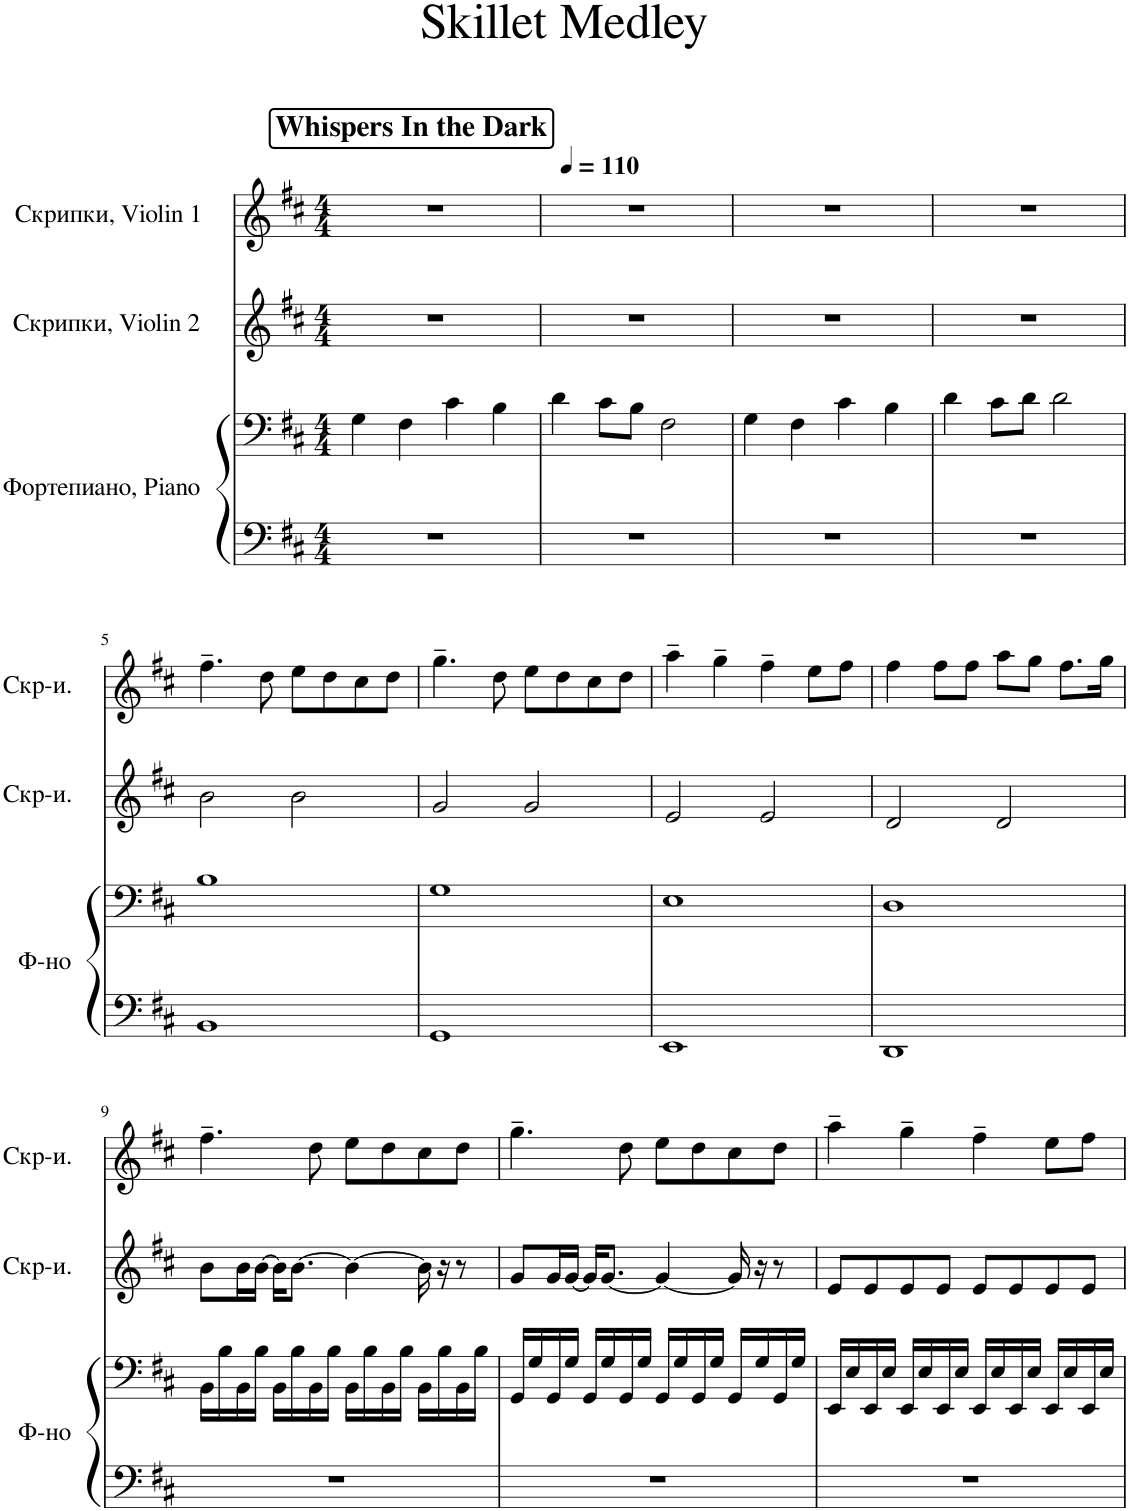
**kern	**kern	**kern	**kern
*part3	*part3	*part2	*part1
*staff4	*staff3	*staff2	*staff1
*I"Фортепиано, Piano	*	*I"Скрипки, Violin 2	*I"Скрипки, Violin 1
*clefF4	*clefF4	*clefG2	*clefG2
*k[f#c#]	*k[f#c#]	*k[f#c#]	*k[f#c#]
*M4/4	*M4/4	*M4/4	*M4/4
*MM110	*MM110	*MM110	*MM110
!!LO:REH:place=s1:a:B:cj:fs=14:t=Whispers In the Dark
=1	=1	=1	=1
1r	4G\	1r	1r
.	4F#\	.	.
.	4c#\	.	.
.	4B\	.	.
=2	=2	=2	=2
1r	4d\	1r	1r
.	8c#\L	.	.
.	8B\J	.	.
.	2F#\	.	.
=3	=3	=3	=3
1r	4G\	1r	1r
.	4F#\	.	.
.	4c#\	.	.
.	4B\	.	.
=4	=4	=4	=4
1r	4d\	1r	1r
.	8c#\L	.	.
.	8d\J	.	.
.	2d\	.	.
!!LO:LB:g=z
=5	=5	=5	=5
1BB	1B	2b\	4.ff#~\
.	.	.	8dd\
.	.	2b\	8ee\L
.	.	.	8dd\
.	.	.	8cc#\
.	.	.	8dd\J
=6	=6	=6	=6
1GG	1G	2g/	4.gg~\
.	.	.	8dd\
.	.	2g/	8ee\L
.	.	.	8dd\
.	.	.	8cc#\
.	.	.	8dd\J
=7	=7	=7	=7
1EE	1E	2e/	4aa~\
.	.	.	4gg~\
.	.	2e/	4ff#~\
.	.	.	8ee\L
.	.	.	8ff#\J
=8	=8	=8	=8
1DD	1D	2d/	4ff#\
.	.	.	8ff#\L
.	.	.	8ff#\J
.	.	2d/	8aa\L
.	.	.	8gg\J
.	.	.	8.ff#\L
.	.	.	16gg\Jk
!!LO:LB:g=z
=9	=9	=9	=9
1r	16BB\LL	8b\L	4.ff#~\
.	16B\	.	.
.	16BB\	16b\L	.
.	16B\JJ	[16b\JJ	.
.	16BB\LL	16b\KL]	.
.	16B\	[8.b\J	.
.	16BB\	.	8dd\
.	16B\JJ	.	.
.	16BB\LL	4b\_	8ee\L
.	16B\	.	.
.	16BB\	.	8dd\
.	16B\JJ	.	.
.	16BB\LL	16b\]	8cc#\
.	16B\	16r	.
.	16BB\	8r	8dd\J
.	16B\JJ	.	.
=10	=10	=10	=10
1r	16GG/LL	8g/L	4.gg~\
.	16G/	.	.
.	16GG/	16g/L	.
.	16G/JJ	[16g/JJ	.
.	16GG/LL	16g/KL]	.
.	16G/	[8.g/J	.
.	16GG/	.	8dd\
.	16G/JJ	.	.
.	16GG/LL	4g/_	8ee\L
.	16G/	.	.
.	16GG/	.	8dd\
.	16G/JJ	.	.
.	16GG/LL	16g/]	8cc#\
.	16G/	16r	.
.	16GG/	8r	8dd\J
.	16G/JJ	.	.
=11	=11	=11	=11
1r	16EE/LL	8e/L	4aa~\
.	16E/	.	.
.	16EE/	8e/	.
.	16E/JJ	.	.
.	16EE/LL	8e/	4gg~\
.	16E/	.	.
.	16EE/	8e/J	.
.	16E/JJ	.	.
.	16EE/LL	8e/L	4ff#~\
.	16E/	.	.
.	16EE/	8e/	.
.	16E/JJ	.	.
.	16EE/LL	8e/	8ee\L
.	16E/	.	.
.	16EE/	8e/J	8ff#\J
.	16E/JJ	.	.
=	=	=	=
*-	*-	*-	*-
